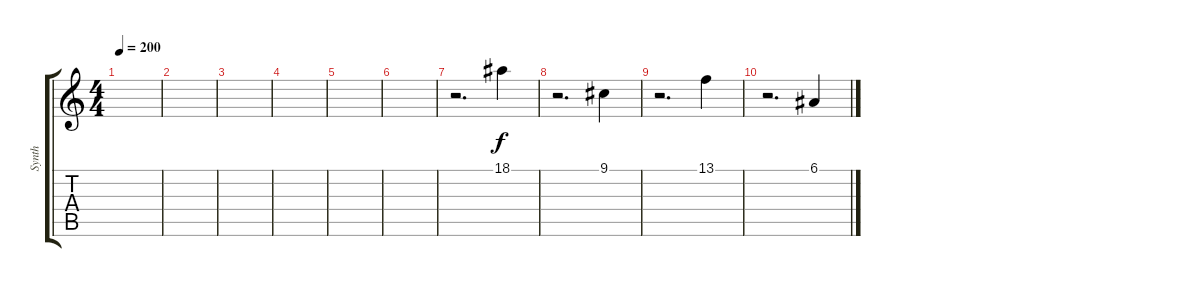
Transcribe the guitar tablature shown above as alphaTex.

\track ("Synth" "Synth") {instrument musicbox}
\staff {score tabs}
\tuning (E4 B3 G3 D3 A2 E2) {hide}
\ts (4 4)
\tempo 200
\clef g2
\ks c
|
|
|
|
|
|
r.2{d} 18.1.4 |
r.2{d} 9.1.4 |
r.2{d} 13.1.4 |
r.2{d} 6.1.4
